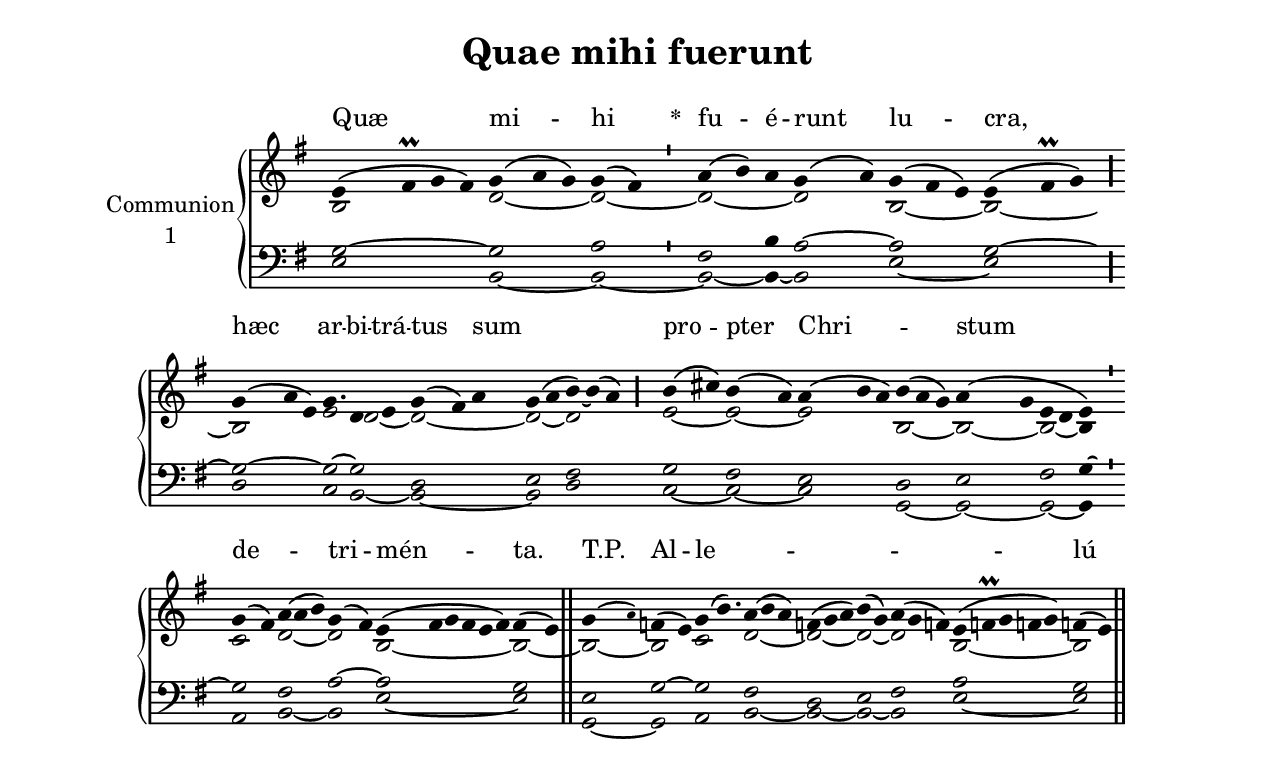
\version "2.18"
\include "gregorian.ly"
\include "noh2.ily"


%Page reference: page iii.387
%(volume.page)

global = {
 \key e \minor
 \cadenzaOn 
}

\header {
  title = \markup \center-column {"Quae mihi fuerunt" \vspace #1 }
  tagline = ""
  composer = ""
}

\paper {
 #(include-special-characters)
  oddHeaderMarkup = \markup \fill-line {
    \line {}
    \center-column {
      \on-the-fly #first-page     " "
      \on-the-fly #not-first-page "Quae mihi fuerunt"
    }
    \line { \on-the-fly #print-page-number-check-first \fromproperty #'page:page-number-string }
  }
  evenHeaderMarkup = \markup \fill-line {
    \line { \on-the-fly #print-page-number-check-first \fromproperty #'page:page-number-string }
    \center-column { "Quae mihi fuerunt" }
    \line {}
  }
}

chantText = \lyricmode {
Quæ mi -- hi 
\set stanza = " * " fu -- é -- runt lu -- cra, 
hæc ar -- bi -- trá -- tus sum _ 
pro -- pter Chri -- _ stum de -- _ tri -- mén -- ta. T.P. 
Al -- le -- _ _ _ _ _ lú -- ia. }

chantMusic = {
\tieDown   e'4 ( fis'\prall g'4 fis'4) g'4 ( a'4 g'4) g'4 ( fis'4) \divisioMinima
 a'4 ( b'4) a'4 g'4 ( a'4) g'4 ( fis'4 e'4) e'4 ( fis'\prall g'4) \divisioMaior
 g'4 ( a'4 e'4) g'4. d'4 e'4 g'4 ( fis'4) a'4 g'4 ( a'4 b'4) ~ b'4 ( a'4) \divisioMaior
  b'4 ( cis''4) b'4 ( a'4) a'4 ( b'4 a'4) b'4 ( a'4 g'4) a'4 ( g'4 e'4 d'4 e'4) \divisioMinima
 g'4 ( fis'4) a'4 ( a'4 b'4) g'4 ( fis'4) e'4 ( fis'4 g'4 fis'4 e'4 fis'4) fis'4 ( e'4) \finalis
 g'4 ( \once \tweak #'font-size #-4 a' ) f'4 ( e'4) g'4 ( b'4.) a'4 ( b'4 a'4) f'4 ( g'4 a'4) b'4 ( g'4) a'4 ( g'4 f'4) e'4 ( f'\prall g'4 f'4 g'4) f'4 ( e'4) \finalis

}

altoMusic = {
b2*4/2 d'2*3/2 ~ d'2 ~ \divisioMinima
d'2*3/2 ~ d'2 b2*3/2 ~ b2*3/2 ~ \divisioMaior
b2*3/2 e'2*3/4 d'2 ~ d'2*3/2 ~ d'2 ~ d'2*3/2 e'2 ~ e'2 ~ e'2*3/2 b2*3/2 ~ b2 ~ b2 ~ b4 \divisioMinima
c'2 d'2*3/2 ~ d'2 b2*6/2 ~ b2 ~ \finalis
b2 ~ b2 c'2*5/4 d'2*3/2 ~ d'2*3/2 ~ d'2 ~ d'2*3/2 b2*5/2 ~ b2 \finalis
}

tenorMusic = {
g2*4/2 ~ g2*3/2 a2 \divisioMinima
fis2 b4 a2 ~ a2*3/2 g2*3/2 ~ \divisioMaior
g2*3/2 ~ g2*3/4 ~ g2 d2*3/2 e2 fis2*3/2 g2 fis2 e2*3/2 d2*3/2 e2 fis2 g4 ~ \divisioMinima
g2 fis2*3/2 a2 ~ a2*6/2 g2 \finalis
e2 g2 ~ g2*5/4 fis2*3/2 d2*3/2 e2 fis2*3/2 a2*5/2 g2 \finalis
}

bassMusic = {
e2*4/2 b,2*3/2 ~ b,2 ~ \divisioMinima
b,2 ~ b,4 ~ b,2 e2*3/2 ~ e2*3/2 \divisioMaior
d2*3/2 c2*3/4 b,2 ~ b,2*3/2 ~ b,2 d2*3/2 c2 ~ c2 ~ c2*3/2 g,2*3/2 ~ g,2 ~ g,2 ~ g,4 \divisioMinima
a,2 b,2*3/2 ~ b,2 e2*6/2 ~ e2 \finalis
g,2 ~ g,2 a,2*5/4 b,2*3/2 ~ b,2*3/2 ~ b,2 ~ b,2*3/2 e2*5/2 ~ e2 \finalis
}

voiceLines = {
\voiceLineStyle


}

\score{
  <<
    \new GrandStaff <<
      \set GrandStaff.autoBeaming = ##f
      \set GrandStaff.instrumentName = \markup \center-column {
        "Communion"
        "1"
      }
      \new Staff = up <<
        \new Voice = "chant" {
          \voiceOne \global \chantMusic
        }
        \new Voice {
          \voiceTwo \global \altoMusic
        }
      >>

      \new Staff = down <<
        \clef bass
        \new Voice {
          \voiceOne \global \tenorMusic
        }
        \new Voice {
          \voiceTwo \global \bassMusic
        }
	\new Voice {
        \voiceThree \global \voiceLines
        }
      >>
    >>
    \new Lyrics \lyricsto chant {
      \chantText
    }
  >>
  \layout{
  }
  \midi{
    \tempo 4 = 125
  }
}
